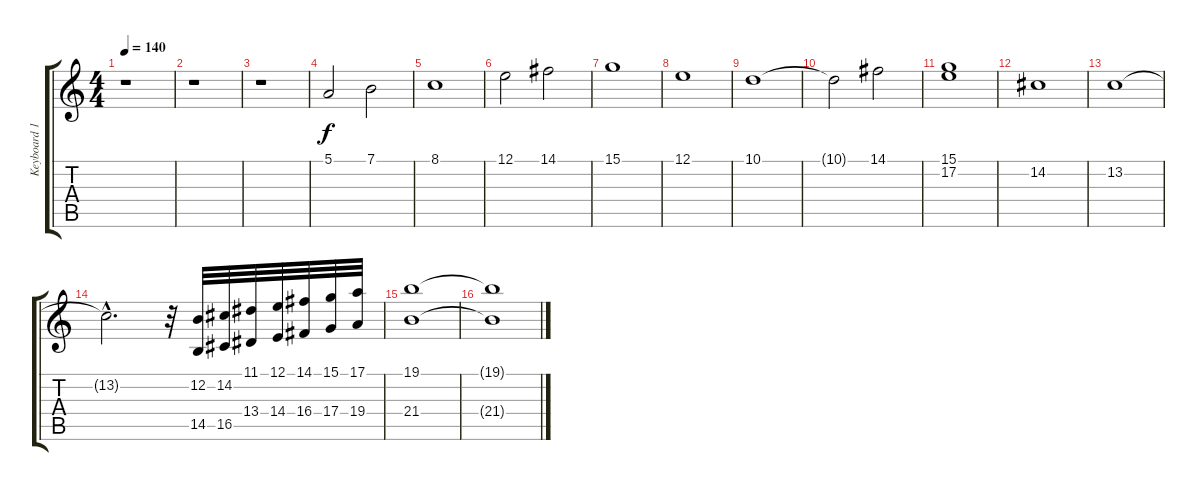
\track ("Keyboard 1" "Keyboard 1") {instrument stringensemble1}
\staff {score tabs}
\tuning (E4 B3 G3 D3 A2 E2) {hide}
\ts (4 4)
\tempo 140
\clef g2
\ks c
r.1{dy f} |
r.1 |
r.1 |
5.1.2 7.1.2 |
8.1.1 |
12.1.2 14.1.2 |
15.1.1 |
12.1.1 |
10.1.1 |
10.1{t}.2 14.1.2 |
(15.1 17.2).1 |
14.2.1 |
13.2.1 |
13.2{hac t}.2{d} r.32 (12.2 14.5).32 (14.2 16.5).32 (11.1 13.4).32 (12.1 14.4).32 (14.1 16.4).32 (15.1 17.4).32 (17.1 19.4).32 |
(19.1 21.4).1 |
(19.1{t} 21.4{t}).1
